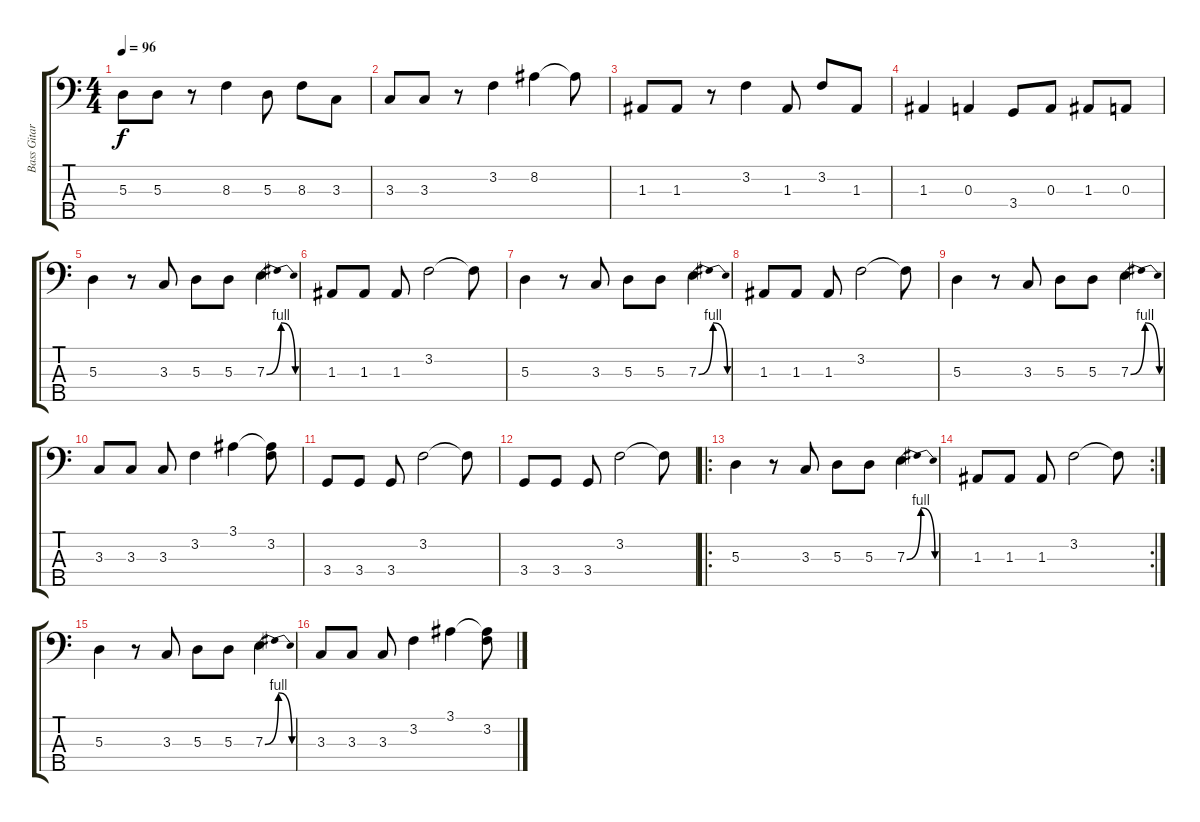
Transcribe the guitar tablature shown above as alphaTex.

\track ("Bass Gitar" "Bass Gitar") {instrument electricbassfinger}
\staff {score tabs}
\tuning (G2 D2 A1 E1 B0) {hide}
\ts (4 4)
\tempo 96
\clef f4
\ks c
5.3.8{dy f} 5.3.8 r.8 8.3.4 5.3.8 8.3.8 3.3.8 |
3.3.8 3.3.8 r.8 3.2.4 8.2.4 8.2{t}.8 |
1.3.8 1.3.8 r.8 3.2.4 1.3.8 3.2.8 1.3.8 |
1.3.4 0.3.4 3.4.8 0.3.8 1.3.8 0.3.8 |
5.3.4 r.8 3.3.8 5.3.8 5.3.8 7.3{be (bendrelease 0 0 30 4 30 4 60 0)}.4 |
1.3.8 1.3.8 1.3.8 3.2.2 3.2{t}.8 |
5.3.4 r.8 3.3.8 5.3.8 5.3.8 7.3{be (bendrelease 0 0 30 4 30 4 60 0)}.4 |
1.3.8 1.3.8 1.3.8 3.2.2 3.2{t}.8 |
5.3.4 r.8 3.3.8 5.3.8 5.3.8 7.3{be (bendrelease 0 0 30 4 30 4 60 0)}.4 |
3.3.8 3.3.8 3.3.8 3.2.4 3.1.4 (3.1{t} 3.2).8 |
3.4.8 3.4.8 3.4.8 3.2.2 3.2{t}.8 |
3.4.8 3.4.8 3.4.8 3.2.2 3.2{t}.8 |
\ro
5.3.4 r.8 3.3.8 5.3.8 5.3.8 7.3{be (bendrelease 0 0 30 4 30 4 60 0)}.4 |
\rc 2
1.3.8 1.3.8 1.3.8 3.2.2 3.2{t}.8 |
5.3.4 r.8 3.3.8 5.3.8 5.3.8 7.3{be (bendrelease 0 0 30 4 30 4 60 0)}.4 |
3.3.8 3.3.8 3.3.8 3.2.4 3.1.4 (3.1{t} 3.2).8
